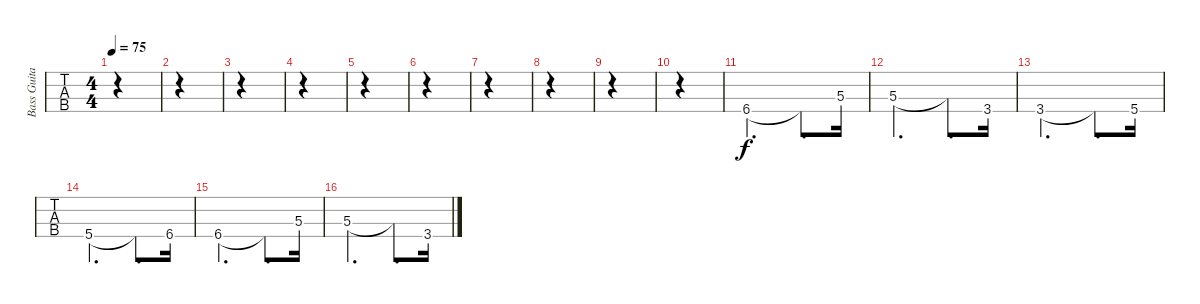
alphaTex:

\track ("Bass Guitar (Pierre)" "Bass Guita") {instrument electricbassfinger}
\staff {tabs}
\tuning (G2 D2 A1 E1) {hide}
\ts (4 4)
\tempo 75
\clef f4
\ks c
|
|
|
|
|
|
|
|
|
|
6.4.2{d volume 16 instrument electricbassfinger} 6.4{t}.8{d} 5.3.16 |
5.3.2{d} 5.3{t}.8{d} 3.4.16 |
3.4.2{d} 3.4{t}.8{d} 5.4.16 |
5.4.2{d} 5.4{t}.8{d} 6.4.16 |
6.4.2{d} 6.4{t}.8{d} 5.3.16 |
5.3.2{d} 5.3{t}.8{d} 3.4.16
